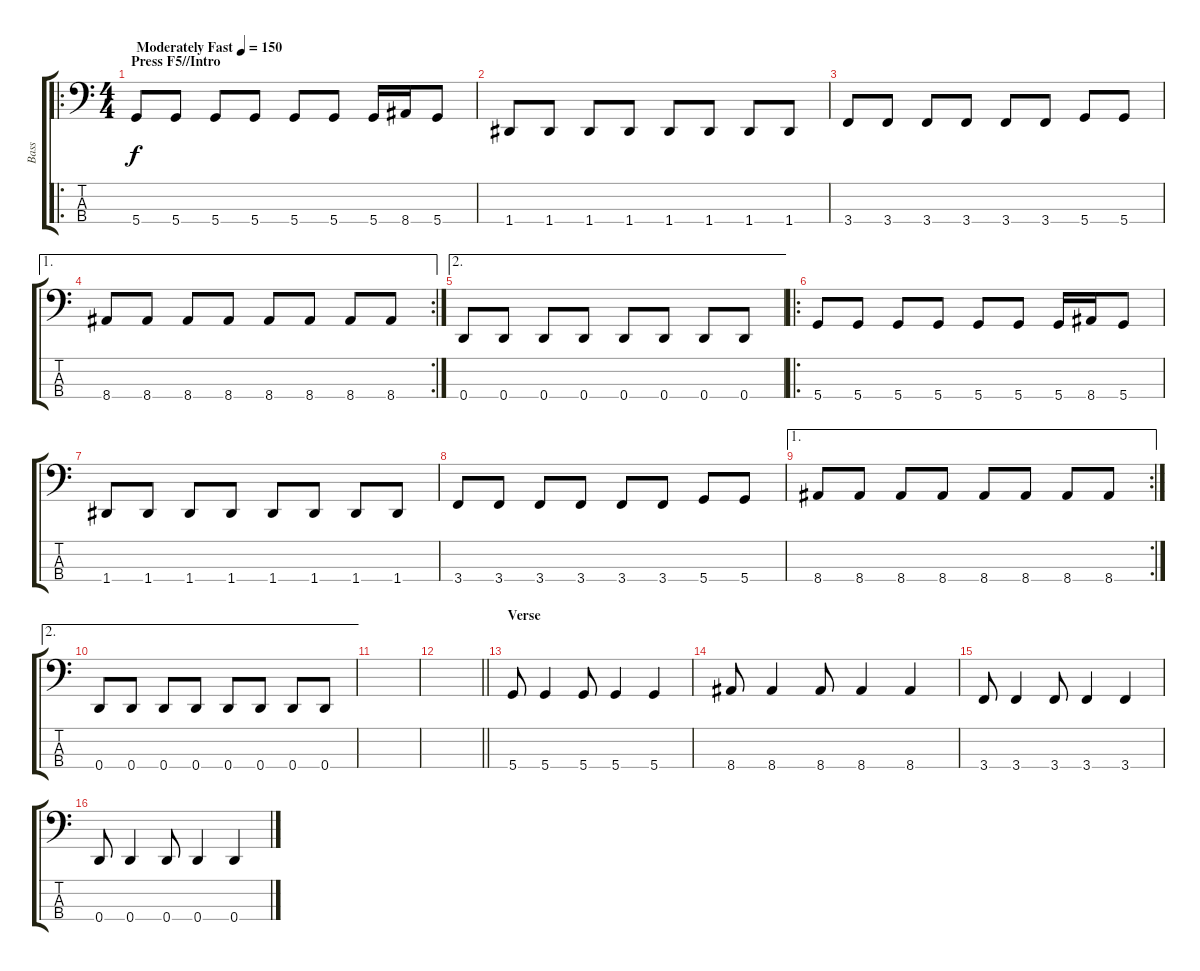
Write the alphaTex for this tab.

\track ("Bass" "Bass") {instrument electricbassfinger}
\staff {score tabs}
\tuning (G2 D2 A1 D1) {hide}
\ro
\ts (4 4)
\section ("" "Press F5//Intro")
\tempo (150 "Moderately Fast")
\clef f4
\ks c
5.4.8{dy f instrument electricbassfinger} 5.4.8 5.4.8 5.4.8 5.4.8 5.4.8 5.4.16 8.4.16 5.4.8 |
1.4.8 1.4.8 1.4.8 1.4.8 1.4.8 1.4.8 1.4.8 1.4.8 |
3.4.8 3.4.8 3.4.8 3.4.8 3.4.8 3.4.8 5.4.8 5.4.8 |
\ae 1
\rc 2
8.4.8 8.4.8 8.4.8 8.4.8 8.4.8 8.4.8 8.4.8 8.4.8 |
\ae 2
0.4.8 0.4.8 0.4.8 0.4.8 0.4.8 0.4.8 0.4.8 0.4.8 |
\ro
5.4.8 5.4.8 5.4.8 5.4.8 5.4.8 5.4.8 5.4.16 8.4.16 5.4.8 |
1.4.8 1.4.8 1.4.8 1.4.8 1.4.8 1.4.8 1.4.8 1.4.8 |
3.4.8 3.4.8 3.4.8 3.4.8 3.4.8 3.4.8 5.4.8 5.4.8 |
\ae 1
\rc 2
8.4.8 8.4.8 8.4.8 8.4.8 8.4.8 8.4.8 8.4.8 8.4.8 |
\ae 2
0.4.8 0.4.8 0.4.8 0.4.8 0.4.8 0.4.8 0.4.8 0.4.8 |
|
\barLineRight lightlight
|
\section ("" "Verse")
5.4.8 5.4.4 5.4.8 5.4.4 5.4.4 |
8.4.8 8.4.4 8.4.8 8.4.4 8.4.4 |
3.4.8 3.4.4 3.4.8 3.4.4 3.4.4 |
0.4.8 0.4.4 0.4.8 0.4.4 0.4.4
